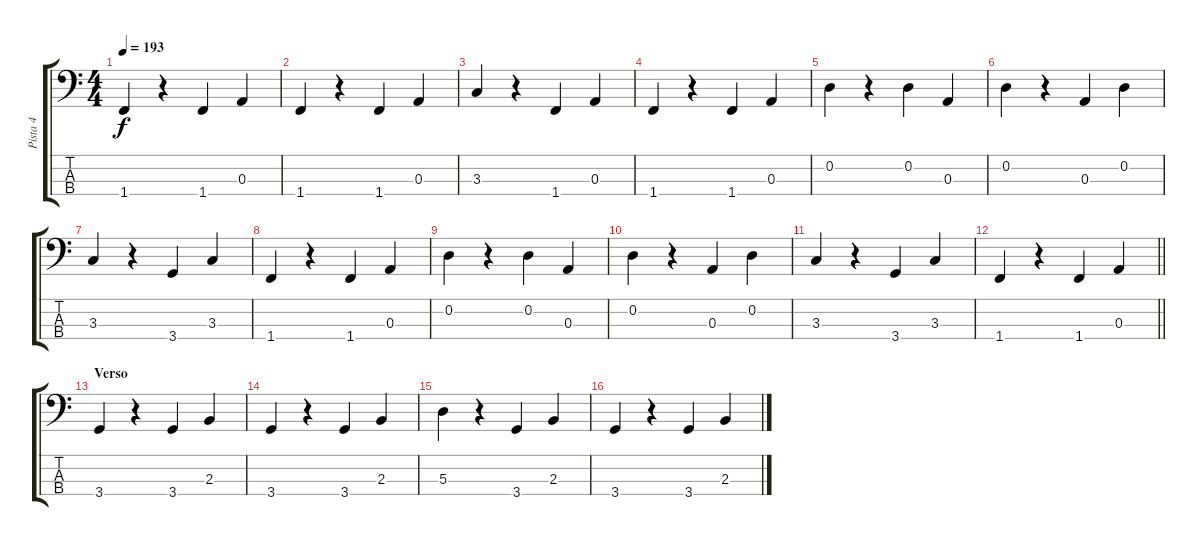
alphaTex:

\track ("Pista 4" "Pista 4") {instrument electricbasspick}
\staff {score tabs}
\tuning (G2 D2 A1 E1) {hide}
\ts (4 4)
\tempo 193
\clef f4
\ks c
1.4.4{dy f} r.4 1.4.4 0.3.4 |
1.4.4 r.4 1.4.4 0.3.4 |
3.3.4 r.4 1.4.4 0.3.4 |
1.4.4 r.4 1.4.4 0.3.4 |
0.2.4 r.4 0.2.4 0.3.4 |
0.2.4 r.4 0.3.4 0.2.4 |
3.3.4 r.4 3.4.4 3.3.4 |
1.4.4 r.4 1.4.4 0.3.4 |
0.2.4 r.4 0.2.4 0.3.4 |
0.2.4 r.4 0.3.4 0.2.4 |
3.3.4 r.4 3.4.4 3.3.4 |
\barLineRight lightlight
1.4.4 r.4 1.4.4 0.3.4 |
\section ("" "Verso")
3.4.4 r.4 3.4.4 2.3.4 |
3.4.4 r.4 3.4.4 2.3.4 |
5.3.4 r.4 3.4.4 2.3.4 |
3.4.4 r.4 3.4.4 2.3.4
